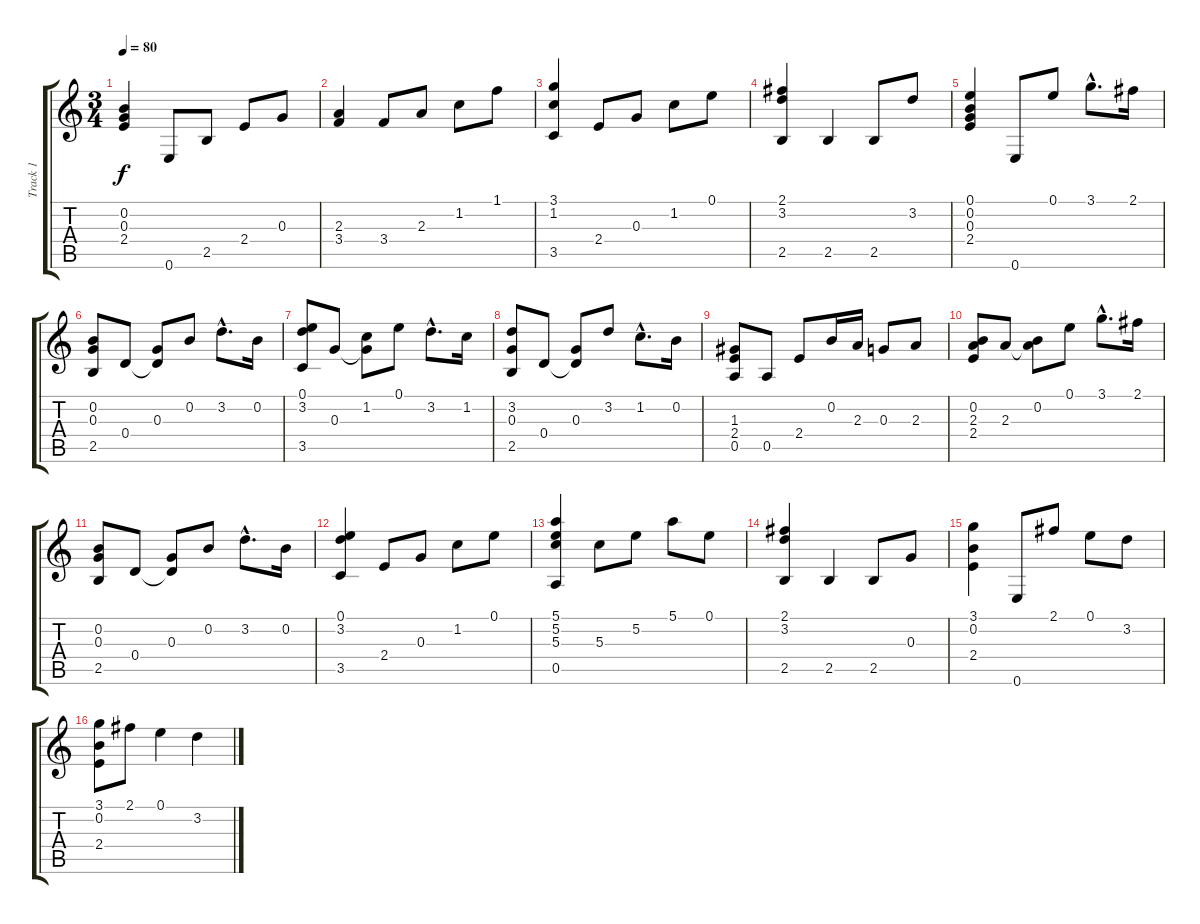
\track ("Track 1" "Track 1") {instrument acousticguitarsteel}
\staff {score tabs}
\tuning (E4 B3 G3 D3 A2 E2) {hide}
\ts (3 4)
\tempo 80
\clef g2
\ks c
(0.2 0.3 2.4).4{dy f} 0.6.8 2.5.8 2.4.8 0.3.8 |
(2.3 3.4).4 3.4.8 2.3.8 1.2.8 1.1.8 |
(3.1 1.2 3.5).4 2.4.8 0.3.8 1.2.8 0.1.8 |
(2.1 3.2 2.5).4 2.5.4 2.5.8 3.2.8 |
(0.1 0.2 0.3 2.4).4 0.6.8 0.1.8 3.1{hac}.8{d} 2.1.16 |
(0.2 0.3 2.5).8 0.4.8 (0.3 0.4{t}).8 0.2.8 3.2{hac}.8{d} 0.2.16 |
(0.1 3.2 3.5).8 0.3.8 (1.2 0.3{t}).8 0.1.8 3.2{hac}.8{d} 1.2.16 |
(3.2 0.3 2.5).8 0.4.8 (0.3 0.4{t}).8 3.2.8 1.2{hac}.8{d} 0.2.16 |
(1.3 2.4 0.5).8 0.5.8 2.4.8 0.2.16 2.3.16 0.3.8 2.3.8 |
(0.2 2.3 2.4).8 2.3.8 (0.2 2.3{t}).8 0.1.8 3.1{hac}.8{d} 2.1.16 |
(0.2 0.3 2.5).8 0.4.8 (0.3 0.4{t}).8 0.2.8 3.2{hac}.8{d} 0.2.16 |
(0.1 3.2 3.5).4 2.4.8 0.3.8 1.2.8 0.1.8 |
(5.1 5.2 5.3 0.5).4 5.3.8 5.2.8 5.1.8 0.1.8 |
(2.1 3.2 2.5).4 2.5.4 2.5.8 0.3.8 |
(3.1 0.2 2.4).4 0.6.8 2.1.8 0.1.8 3.2.8 |
(3.1 0.2 2.4).8 2.1.8 0.1.4 3.2.4
